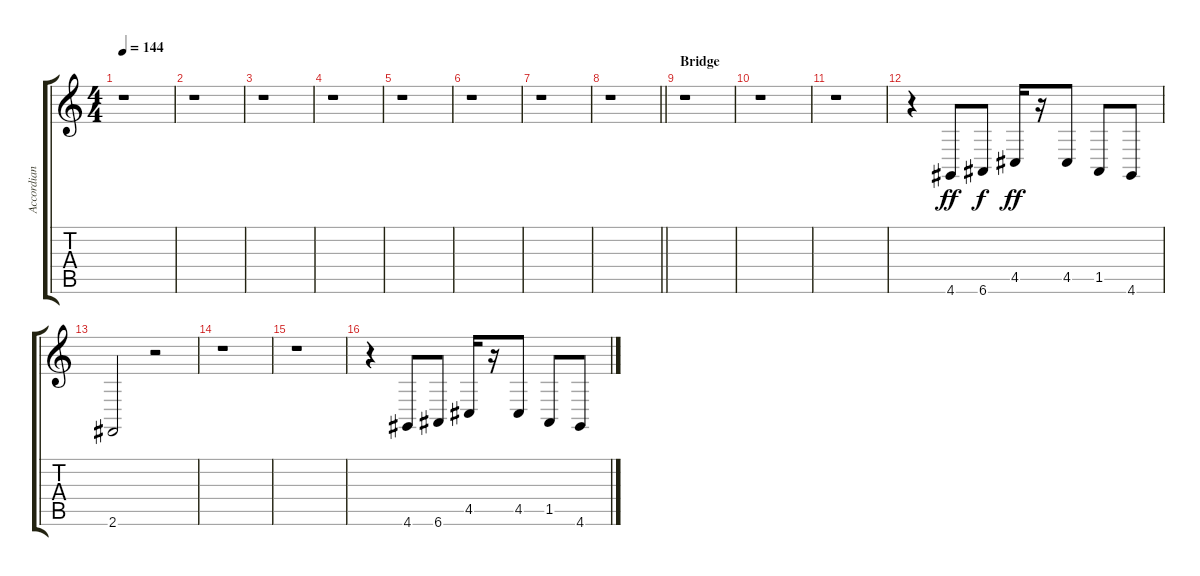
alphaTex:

\track ("Accordian" "Accordian") {instrument accordion}
\staff {score tabs}
\tuning (E4 B3 G3 D3 A2 E2) {hide}
\ts (4 4)
\tempo 144
\clef g2
\ks c
r.1{dy ff} |
r.1 |
r.1 |
r.1 |
r.1 |
r.1 |
r.1 |
\barLineRight lightlight
r.1 |
\section ("" "Bridge")
r.1 |
r.1 |
r.1 |
r.4 4.6.8 6.6.8{dy f} 4.5.16{dy ff} r.16 4.5.8 1.5.8 4.6.8 |
2.6.2 r.2 |
r.1 |
r.1 |
r.4 4.6.8 6.6.8 4.5.16 r.16 4.5.8 1.5.8 4.6.8
